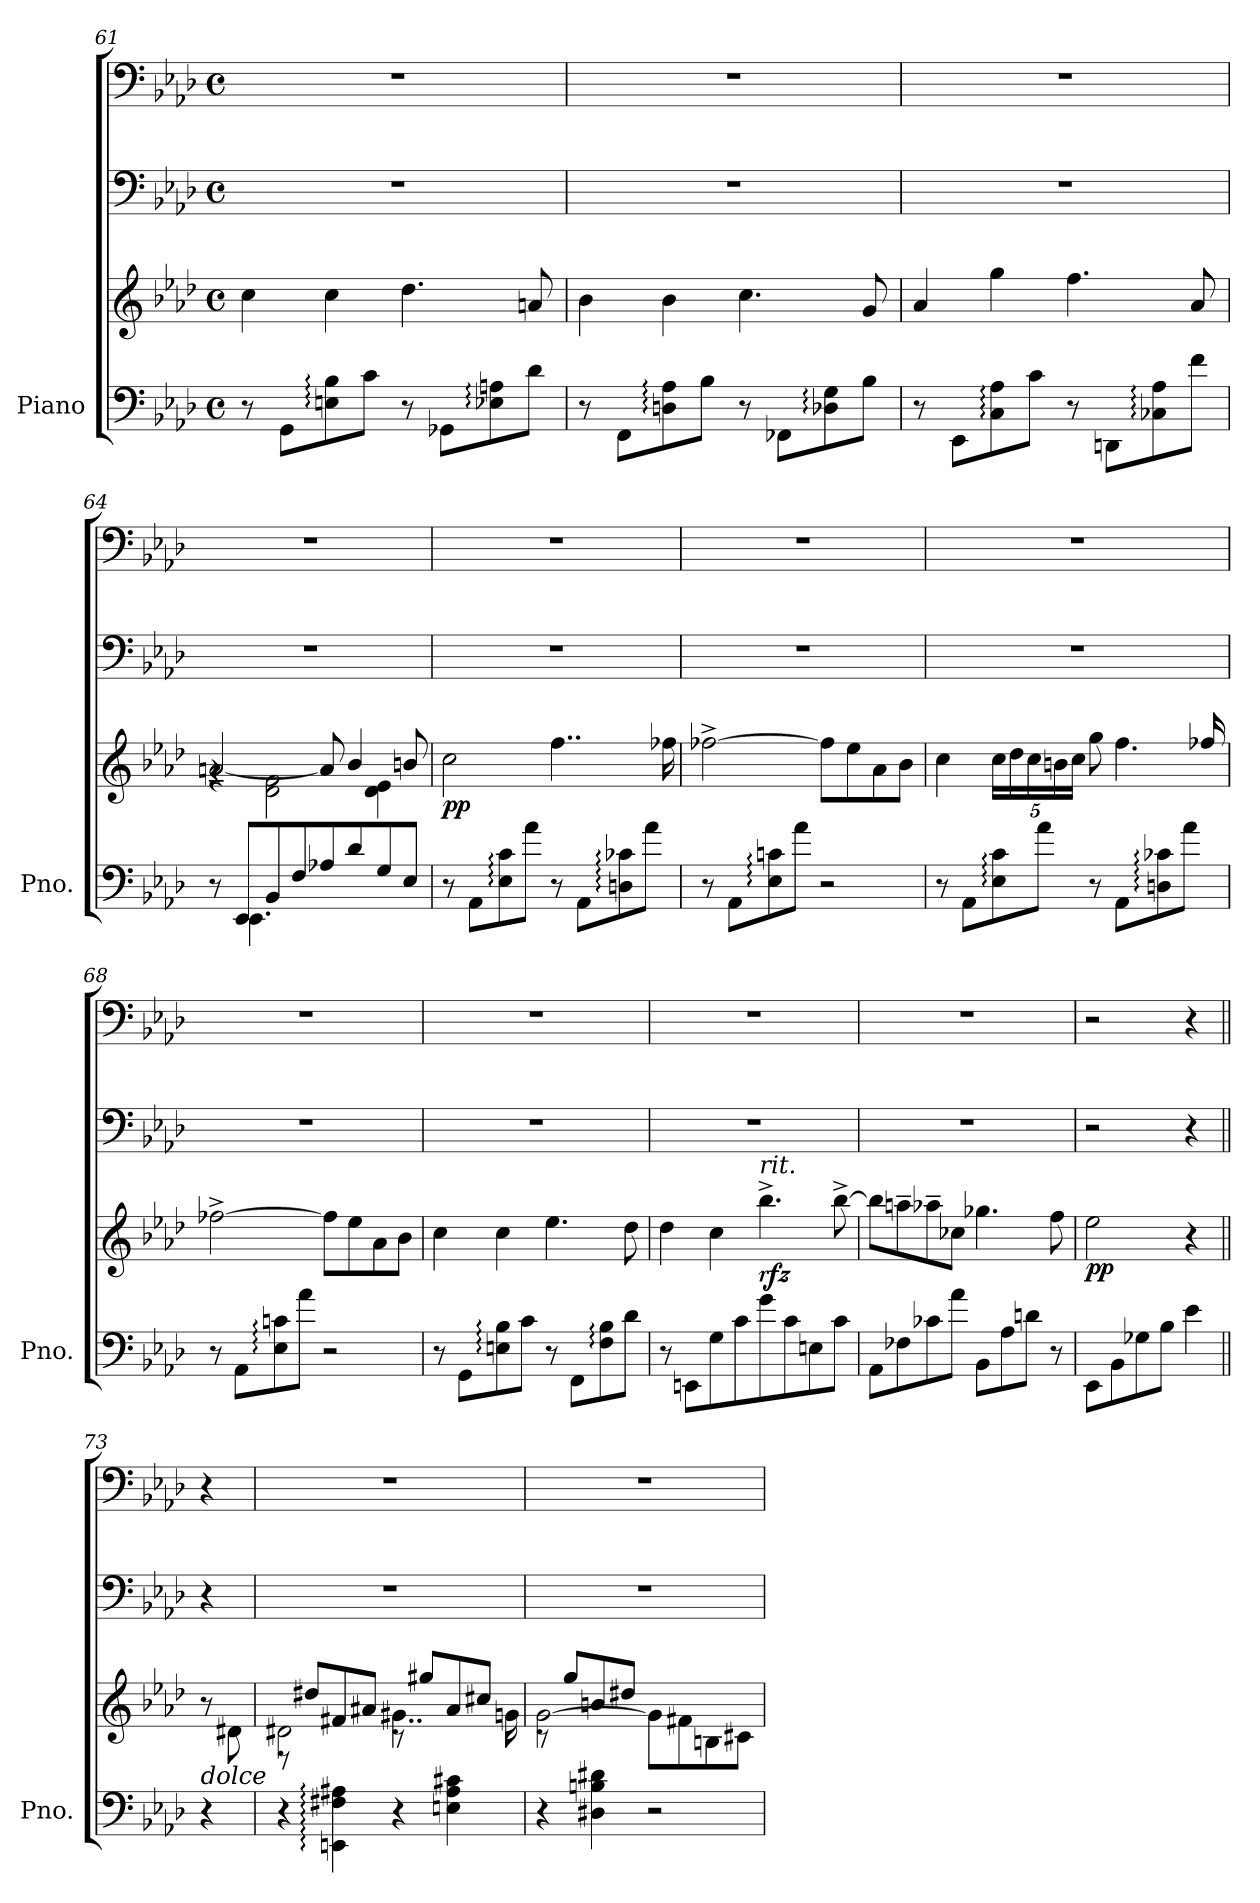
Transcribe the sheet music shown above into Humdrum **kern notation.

**kern	**kern	**kern	**kern	**dynam
*part1	*part1	*part1	*part1	*part1
*staff4	*staff3	*staff2	*staff1	*staff1/2/3/4
*I"Piano	*	*	*	*
*I'Pno.	*	*	*	*
!!LO:LB:g=z
*clefF4	*clefG2	*clefF4	*clefF4	*
*k[b-e-a-d-]	*k[b-e-a-d-]	*k[b-e-a-d-]	*k[b-e-a-d-]	*
*M4/4	*M4/4	*M4/4	*M4/4	*
*met(c)	*met(c)	*met(c)	*met(c)	*
=61	=61	=61	=61	=61
8r	4cc\	1r	1r	.
8GG\L	.	.	.	.
8En\: 8B-\:	4cc\	.	.	.
8c\J	.	.	.	.
8r	4.dd-\	.	.	.
8GG-X\L	.	.	.	.
8E-X\: 8An\:	.	.	.	.
8d-\J	8an/	.	.	.
=62	=62	=62	=62	=62
8r	4b-\	1r	1r	.
8FF\L	.	.	.	.
8Dn\: 8A-\:	4b-\	.	.	.
8B-\J	.	.	.	.
8r	4.cc\	.	.	.
8FF-X\L	.	.	.	.
8D-X\: 8G\:	.	.	.	.
8B-\J	8g/	.	.	.
=63	=63	=63	=63	=63
8r	4a-/	1r	1r	.
8EE-\L	.	.	.	.
8C\: 8A-\:	4gg\	.	.	.
8c\J	.	.	.	.
8r	4.ff\	.	.	.
8DDn\L	.	.	.	.
8C-X\: 8A-\:	.	.	.	.
8f\J	8a-/	.	.	.
=64	=64	=64	=64	=64
*^	*^	*	*	*
8r	8ryy	4rg	[2an~/	1r	1r	.
!	!LO:N:head=solid	!	!	!	!	!
8EE-/L	4.EE-\	.	.	.	.	.
8BB-/	.	2d-\ 2f\	.	.	.	.
8F/	.	.	.	.	.	.
8A-X/	2ryy	.	8a/]	.	.	.
8d-/	.	.	4b-/	.	.	.
8G/	.	4d-\ 4e-\	.	.	.	.
8E-/J	.	.	8bn/	.	.	.
*v	*v	*	*	*	*	*
*	*v	*v	*	*	*
!!LO:LB:g=z
=65	=65	=65	=65	=65
*	*	*	*MM65	*
*	*^	*	*	*
!	!	!	!	!	!LO:DY:b=3
*	*v	*v	*	*	*
8r	2cc\	1r	1r	pp
8AA-\L	.	.	.	.
8E-\: 8c\:	.	.	.	.
8a-\J	.	.	.	.
8r	4..ff\	.	.	.
8AA-\L	.	.	.	.
8Dn\: 8c-X\:	.	.	.	.
8a-\J	.	.	.	.
.	16ff-X\	.	.	.
=66	=66	=66	=66	=66
8r	[2ff-X^\	1r	1r	.
8AA-\L	.	.	.	.
8E-\: 8cn\:	.	.	.	.
8a-\J	.	.	.	.
2r	8ff-\L]	.	.	.
.	8ee-\	.	.	.
.	8a-\	.	.	.
.	8b-\J	.	.	.
=67	=67	=67	=67	=67
*	*^	*	*	*
8r	2ryy	4cc\	1r	1r	.
8AA-\L	.	.	.	.	.
*	*	*Xbrackettup	*	*	*
8E-\: 8c\:	.	20cc\LL	.	.	.
.	.	20dd-\	.	.	.
.	.	20cc\	.	.	.
8a-\J	.	.	.	.	.
.	.	20bn\	.	.	.
.	.	20cc\JJ	.	.	.
8r	4..ryy	8gg\	.	.	.
8AA-\L	.	4.ff\	.	.	.
8Dn\: 8c-X\:	.	.	.	.	.
8a-\J	.	.	.	.	.
.	16ff-X/	.	.	.	.
*	*v	*v	*	*	*
=68	=68	=68	=68	=68
8r	[2ff-X^\	1r	1r	.
8AA-\L	.	.	.	.
8E-\: 8cn\:	.	.	.	.
8a-\J	.	.	.	.
2r	8ff-\L]	.	.	.
.	8ee-\	.	.	.
.	8a-\	.	.	.
.	8b-\J	.	.	.
!!LO:LB:g=z
=69	=69	=69	=69	=69
8r	4cc\	1r	1r	.
8GG\L	.	.	.	.
8En\: 8B-\:	4cc\	.	.	.
8c\J	.	.	.	.
8r	4.ee-\	.	.	.
8FF\L	.	.	.	.
8F\: 8B-\:	.	.	.	.
8d-\J	8dd-\	.	.	.
=70	=70	=70	=70	=70
8r	4dd-\	1r	1r	.
8EEn\L	.	.	.	.
8G\	4cc\	.	.	.
8c\	.	.	.	.
!	!LO:TX:a:i:t=rit.	!	!	!
!	!	!	!	!LO:DY:b=3
8g\	4.bb-^\	.	.	rfz
8c\	.	.	.	.
8En\	.	.	.	.
8c\J	[8bb-^\	.	.	.
=71	=71	=71	=71	=71
8AA-\L	8bb-\L]	1r	1r	.
8F-X\	8aan~\	.	.	.
8c-X\	8aa-X~\	.	.	.
8a-\J	8cc-X\J	.	.	.
8BB-\L	4.gg-X\	.	.	.
8A-\	.	.	.	.
8dn\J	.	.	.	.
8r	8ff\	.	.	.
=72	=72	=72	=72	=72
!	!	!	!	!LO:DY:b=3
8EE-\L	2ee-\	2r	2r	pp
8BB-\	.	.	.	.
8G-X\	.	.	.	.
8B-\J	.	.	.	.
4e-\	4r	4r	4r	.
!!LO:LB:g=z
=73||	=73||	=73||	=73||	=73||
!LO:TX:a:i:t=dolce	!	!	!	!
4r	8r	4r	4r	.
.	8d#X\	.	.	.
=74	=74	=74	=74	=74
*	*	*	*MM100	*
*	*^	*	*	*
4r	2d#X\	8r	1r	1r	.
.	.	8dd#X/L	.	.	.
4EEn\: 4F#X\: 4A#X\:	.	8f#X/	.	.	.
.	.	8a#X/J	.	.	.
4r	4..g#X\	8r	.	.	.
.	.	8gg#X/L	.	.	.
4En\ 4A#\ 4c#X\	.	8a#/	.	.	.
.	.	8cc#X/J	.	.	.
.	16gn\	.	.	.	.
=75	=75	=75	=75	=75	=75
*	*	*	*	*MM80	*
4r	[2g\	8r	1r	1r	.
.	.	8gg/L	.	.	.
4D#X\ 4Bn\ 4d#X\	.	8bn/	.	.	.
.	.	8dd#X/J	.	.	.
2r	8g\L]	2ryy	.	.	.
.	8f#X\	.	.	.	.
.	8Bn\	.	.	.	.
.	8c#X\J	.	.	.	.
*	*v	*v	*	*	*
=	=	=	=	=
*-	*-	*-	*-	*-
